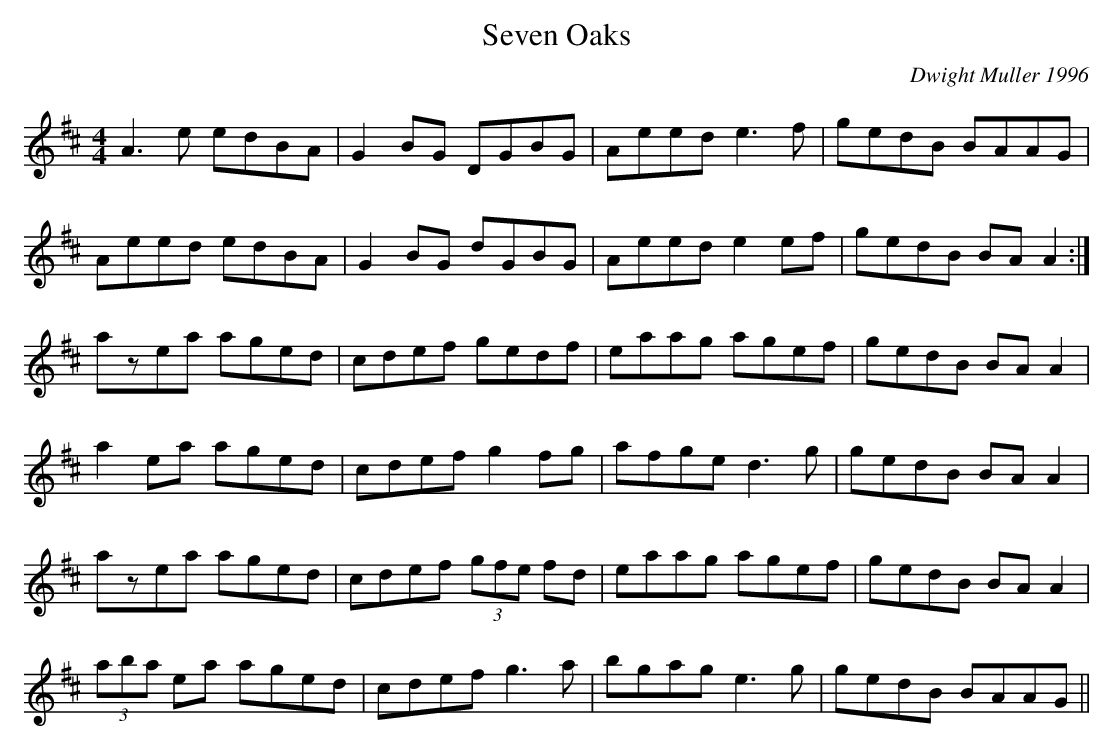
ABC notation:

X:1
T:Seven Oaks
M:4/4
L:1/8
C:Dwight Muller 1996
K:D
A3 e edBA | G2 BG DGBG | Aeed e3f | gedB BAAG |
Aeed edBA | G2 BG dGBG | Aeed e2ef | gedB BAA2 :|
azea aged | cdef gedf | eaag agef | gedB BAA2 |
a2ea aged | cdef g2fg | afge d3 g | gedB BAA2 |
azea aged | cdef (3gfe fd | eaag agef | gedB BAA2 |
(3aba ea aged | cdef g3 a | bgag e3 g | gedB BAAG ||
